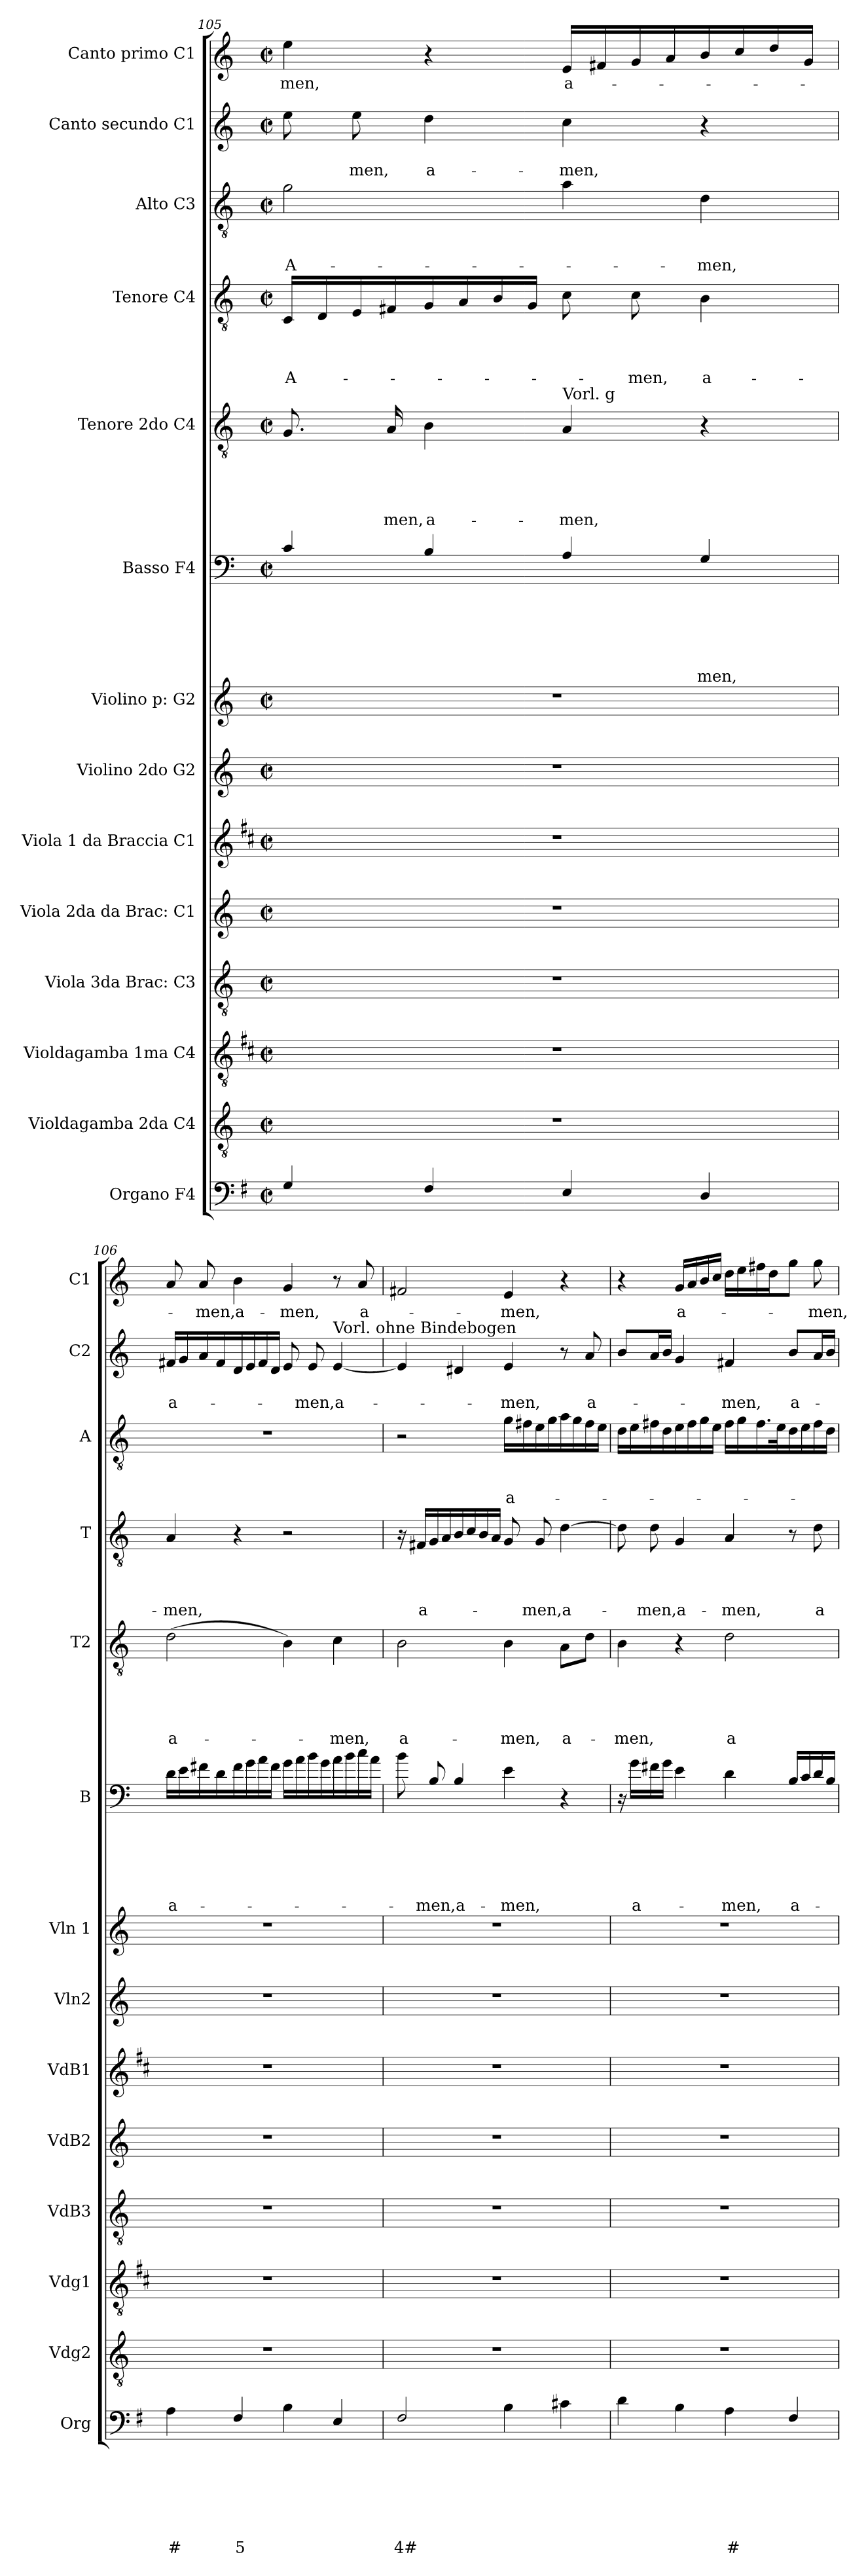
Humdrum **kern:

**kern	**text	**text	**text	**text	**text	**text	**text	**kern	**kern	**kern	**kern	**kern	**kern	**kern	**kern	**text	**text	**text	**text	**text	**text	**kern	**text	**text	**text	**text	**text	**kern	**text	**text	**text	**text	**kern	**text	**text	**text	**kern	**text	**text	**kern	**text
*part14	*part14	*part14	*part14	*part14	*part14	*part14	*part14	*part13	*part12	*part11	*part10	*part9	*part8	*part7	*part6	*part6	*part6	*part6	*part6	*part6	*part6	*part5	*part5	*part5	*part5	*part5	*part5	*part4	*part4	*part4	*part4	*part4	*part3	*part3	*part3	*part3	*part2	*part2	*part2	*part1	*part1
*staff14	*staff14	*staff14	*staff14	*staff14	*staff14	*staff14	*staff14	*staff13	*staff12	*staff11	*staff10	*staff9	*staff8	*staff7	*staff6	*staff6	*staff6	*staff6	*staff6	*staff6	*staff6	*staff5	*staff5	*staff5	*staff5	*staff5	*staff5	*staff4	*staff4	*staff4	*staff4	*staff4	*staff3	*staff3	*staff3	*staff3	*staff2	*staff2	*staff2	*staff1	*staff1
*I"Organo F4	*	*	*	*	*	*	*	*I"Violdagamba 2da C4	*I"Violdagamba 1ma C4	*I"Viola 3da Brac: C3	*I"Viola 2da da Brac: C1	*I"Viola 1 da Braccia C1	*I"Violino 2do G2	*I"Violino p: G2	*I"Basso F4	*	*	*	*	*	*	*I"Tenore 2do C4	*	*	*	*	*	*I"Tenore C4	*	*	*	*	*I"Alto C3	*	*	*	*I"Canto secundo C1	*	*	*I"Canto primo C1	*
*I'Org	*	*	*	*	*	*	*	*I'Vdg2	*I'Vdg1	*I'VdB3	*I'VdB2	*I'VdB1	*I'Vln2	*I'Vln 1	*I'B	*	*	*	*	*	*	*I'T2	*	*	*	*	*	*I'T	*	*	*	*	*I'A	*	*	*	*I'C2	*	*	*I'C1	*
*clefF4	*	*	*	*	*	*	*	*clefGv2	*clefGv2	*clefGv2	*clefG2	*clefG2	*clefG2	*clefG2	*clefF4	*	*	*	*	*	*	*clefGv2	*	*	*	*	*	*clefGv2	*	*	*	*	*clefGv2	*	*	*	*clefG2	*	*	*clefG2	*
*ITrd4c7	*	*	*	*	*	*	*	*	*ITrd1c2	*	*	*ITrd1c2	*	*	*ITrd8c14	*	*	*	*	*	*	*	*	*	*	*	*	*	*	*	*	*	*	*	*	*	*	*	*	*	*
*k[]	*	*	*	*	*	*	*	*k[]	*k[]	*k[]	*k[]	*k[]	*k[]	*k[]	*k[]	*	*	*	*	*	*	*k[]	*	*	*	*	*	*k[]	*	*	*	*	*k[]	*	*	*	*k[]	*	*	*k[]	*
*C:	*	*	*	*	*	*	*	*C:	*C:	*C:	*C:	*C:	*C:	*C:	*C:	*	*	*	*	*	*	*C:	*	*	*	*	*	*C:	*	*	*	*	*C:	*	*	*	*C:	*	*	*C:	*
*M2/2	*	*	*	*	*	*	*	*M2/2	*M2/2	*M2/2	*M2/2	*M2/2	*M2/2	*M2/2	*M2/2	*	*	*	*	*	*	*M2/2	*	*	*	*	*	*M2/2	*	*	*	*	*M2/2	*	*	*	*M2/2	*	*	*M2/2	*
*met(c|)	*	*	*	*	*	*	*	*met(c|)	*met(c|)	*met(c|)	*met(c|)	*met(c|)	*met(c|)	*met(c|)	*met(c|)	*	*	*	*	*	*	*met(c|)	*	*	*	*	*	*met(c|)	*	*	*	*	*met(c|)	*	*	*	*met(c|)	*	*	*met(c|)	*
=105	=105	=105	=105	=105	=105	=105	=105	=105	=105	=105	=105	=105	=105	=105	=105	=105	=105	=105	=105	=105	=105	=105	=105	=105	=105	=105	=105	=105	=105	=105	=105	=105	=105	=105	=105	=105	=105	=105	=105	=105	=105
!	!	!	!	!	!	!	!	!	!	!	!	!	!	!	!	!	!	!	!	!	!	!	!	!	!	!	!	!	!	!	!	!LO:LY:b	!	!	!	!LO:LY:b	!	!	!	!	!LO:LY:b
4C/	.	.	.	.	.	.	.	1r	1r	1r	1r	1r	1r	1r	4C/	.	.	.	.	.	.	8.G/	.	.	.	.	.	16C/LL	.	.	.	A-	2g\	.	.	A-	8ee\	.	.	4ee\	-men,
.	.	.	.	.	.	.	.	.	.	.	.	.	.	.	.	.	.	.	.	.	.	.	.	.	.	.	.	16D/	.	.	.	.	.	.	.	.	.	.	.	.	.
!	!	!	!	!	!	!	!	!	!	!	!	!	!	!	!	!	!	!	!	!	!	!	!	!	!	!	!	!	!	!	!	!	!	!	!	!	!	!	!LO:LY:b	!	!
.	.	.	.	.	.	.	.	.	.	.	.	.	.	.	.	.	.	.	.	.	.	.	.	.	.	.	.	16E/	.	.	.	.	.	.	.	.	8ee\	.	-men,	.	.
!	!	!	!	!	!	!	!	!	!	!	!	!	!	!	!	!	!	!	!	!	!	!	!	!	!	!	!LO:LY:b	!	!	!	!	!	!	!	!	!	!	!	!	!	!
.	.	.	.	.	.	.	.	.	.	.	.	.	.	.	.	.	.	.	.	.	.	16A/	.	.	.	.	-men,	16F#X/	.	.	.	.	.	.	.	.	.	.	.	.	.
!	!	!	!	!	!	!	!	!	!	!	!	!	!	!	!	!	!	!	!	!	!	!	!	!	!	!	!LO:LY:b	!	!	!	!	!	!	!	!	!	!	!	!LO:LY:b	!	!
4BB/	.	.	.	.	.	.	.	.	.	.	.	.	.	.	4BB/	.	.	.	.	.	.	4B\	.	.	.	.	a-	16G/	.	.	.	.	.	.	.	.	4dd\	.	a-	4r	.
.	.	.	.	.	.	.	.	.	.	.	.	.	.	.	.	.	.	.	.	.	.	.	.	.	.	.	.	16A/	.	.	.	.	.	.	.	.	.	.	.	.	.
.	.	.	.	.	.	.	.	.	.	.	.	.	.	.	.	.	.	.	.	.	.	.	.	.	.	.	.	16B/	.	.	.	.	.	.	.	.	.	.	.	.	.
.	.	.	.	.	.	.	.	.	.	.	.	.	.	.	.	.	.	.	.	.	.	.	.	.	.	.	.	16G/JJ	.	.	.	.	.	.	.	.	.	.	.	.	.
!	!	!	!	!	!	!	!	!	!	!	!	!	!	!	!	!	!	!	!	!	!	!LO:TX:a:t=Vorl. g	!	!	!	!	!	!	!	!	!	!	!	!	!	!	!	!	!	!	!
!	!	!	!	!	!	!	!	!	!	!	!	!	!	!	!	!	!	!	!	!	!	!	!	!	!	!	!LO:LY:b	!	!	!	!	!	!	!	!	!	!	!	!LO:LY:b	!	!LO:LY:b
4AA/	.	.	.	.	.	.	.	.	.	.	.	.	.	.	4AA/	.	.	.	.	.	.	4A/	.	.	.	.	-men,	8c\	.	.	.	.	4a\	.	.	.	4cc\	.	-men,	16e/LL	a-
.	.	.	.	.	.	.	.	.	.	.	.	.	.	.	.	.	.	.	.	.	.	.	.	.	.	.	.	.	.	.	.	.	.	.	.	.	.	.	.	16f#X/	.
!	!	!	!	!	!	!	!	!	!	!	!	!	!	!	!	!	!	!	!	!	!	!	!	!	!	!	!	!	!	!	!	!LO:LY:b	!	!	!	!	!	!	!	!	!
.	.	.	.	.	.	.	.	.	.	.	.	.	.	.	.	.	.	.	.	.	.	.	.	.	.	.	.	8c\	.	.	.	-men,	.	.	.	.	.	.	.	16g/	.
.	.	.	.	.	.	.	.	.	.	.	.	.	.	.	.	.	.	.	.	.	.	.	.	.	.	.	.	.	.	.	.	.	.	.	.	.	.	.	.	16a/	.
!	!	!	!	!	!	!	!	!	!	!	!	!	!	!	!	!	!	!	!	!	!LO:LY:b	!	!	!	!	!	!	!	!	!	!	!LO:LY:b	!	!	!	!LO:LY:b	!	!	!	!	!
4GG/	.	.	.	.	.	.	.	.	.	.	.	.	.	.	4GG/	.	.	.	.	.	-men,	4r	.	.	.	.	.	4B\	.	.	.	a-	4d\	.	.	-men,	4r	.	.	16b/	.
.	.	.	.	.	.	.	.	.	.	.	.	.	.	.	.	.	.	.	.	.	.	.	.	.	.	.	.	.	.	.	.	.	.	.	.	.	.	.	.	16cc/	.
.	.	.	.	.	.	.	.	.	.	.	.	.	.	.	.	.	.	.	.	.	.	.	.	.	.	.	.	.	.	.	.	.	.	.	.	.	.	.	.	16dd/	.
.	.	.	.	.	.	.	.	.	.	.	.	.	.	.	.	.	.	.	.	.	.	.	.	.	.	.	.	.	.	.	.	.	.	.	.	.	.	.	.	16g/JJ	.
!!LO:PB:g=z
=106	=106	=106	=106	=106	=106	=106	=106	=106	=106	=106	=106	=106	=106	=106	=106	=106	=106	=106	=106	=106	=106	=106	=106	=106	=106	=106	=106	=106	=106	=106	=106	=106	=106	=106	=106	=106	=106	=106	=106	=106	=106
!	!	!	!	!	!	!	!LO:LY:b	!	!	!	!	!	!	!	!	!	!	!	!	!	!LO:LY:b	!	!	!	!	!	!LO:LY:b	!	!	!	!	!LO:LY:b	!	!	!	!	!	!	!LO:LY:b	!	!
4D\	.	.	.	.	.	.	#	1r	1r	1r	1r	1r	1r	1r	16D\LL	.	.	.	.	.	a-	(>2d\	.	.	.	.	a-	4A/	.	.	.	-men,	1r	.	.	.	16f#X/LL	.	a-	8a/	.
.	.	.	.	.	.	.	.	.	.	.	.	.	.	.	16E\	.	.	.	.	.	.	.	.	.	.	.	.	.	.	.	.	.	.	.	.	.	16g/	.	.	.	.
!	!	!	!	!	!	!	!	!	!	!	!	!	!	!	!	!	!	!	!	!	!	!	!	!	!	!	!	!	!	!	!	!	!	!	!	!	!	!	!	!	!LO:LY:b
.	.	.	.	.	.	.	.	.	.	.	.	.	.	.	16F#X\	.	.	.	.	.	.	.	.	.	.	.	.	.	.	.	.	.	.	.	.	.	16a/	.	.	8a/	-men,
.	.	.	.	.	.	.	.	.	.	.	.	.	.	.	16D\	.	.	.	.	.	.	.	.	.	.	.	.	.	.	.	.	.	.	.	.	.	16f#/	.	.	.	.
!	!	!	!	!	!	!	!LO:LY:b	!	!	!	!	!	!	!	!	!	!	!	!	!	!	!	!	!	!	!	!	!	!	!	!	!	!	!	!	!	!	!	!	!	!LO:LY:b
4BB/	.	.	.	.	.	.	5	.	.	.	.	.	.	.	16F#\	.	.	.	.	.	.	.	.	.	.	.	.	4r	.	.	.	.	.	.	.	.	16d/	.	.	4b\	a-
.	.	.	.	.	.	.	.	.	.	.	.	.	.	.	16G\	.	.	.	.	.	.	.	.	.	.	.	.	.	.	.	.	.	.	.	.	.	16e/	.	.	.	.
.	.	.	.	.	.	.	.	.	.	.	.	.	.	.	16A\	.	.	.	.	.	.	.	.	.	.	.	.	.	.	.	.	.	.	.	.	.	16f#/	.	.	.	.
.	.	.	.	.	.	.	.	.	.	.	.	.	.	.	16F#\JJ	.	.	.	.	.	.	.	.	.	.	.	.	.	.	.	.	.	.	.	.	.	16d/JJ	.	.	.	.
!	!	!	!	!	!	!	!	!	!	!	!	!	!	!	!	!	!	!	!	!	!	!	!	!	!	!	!	!	!	!	!	!	!	!	!	!	!	!	!	!	!LO:LY:b
4E\	.	.	.	.	.	.	.	.	.	.	.	.	.	.	16G\LL	.	.	.	.	.	.	4B\)	.	.	.	.	.	2r	.	.	.	.	.	.	.	.	8e/	.	.	4g/	-men,
.	.	.	.	.	.	.	.	.	.	.	.	.	.	.	16A\	.	.	.	.	.	.	.	.	.	.	.	.	.	.	.	.	.	.	.	.	.	.	.	.	.	.
!	!	!	!	!	!	!	!	!	!	!	!	!	!	!	!	!	!	!	!	!	!	!	!	!	!	!	!	!	!	!	!	!	!	!	!	!	!	!	!LO:LY:b	!	!
.	.	.	.	.	.	.	.	.	.	.	.	.	.	.	16B\	.	.	.	.	.	.	.	.	.	.	.	.	.	.	.	.	.	.	.	.	.	8e/	.	-men,	.	.
.	.	.	.	.	.	.	.	.	.	.	.	.	.	.	16G\	.	.	.	.	.	.	.	.	.	.	.	.	.	.	.	.	.	.	.	.	.	.	.	.	.	.
!	!	!	!	!	!	!	!	!	!	!	!	!	!	!	!	!	!	!	!	!	!	!	!	!	!	!	!	!	!	!	!	!	!	!	!	!	!LO:TX:a:t=Vorl. ohne Bindebogen	!	!	!	!
!	!	!	!	!	!	!	!	!	!	!	!	!	!	!	!	!	!	!	!	!	!	!	!	!	!	!	!LO:LY:b	!	!	!	!	!	!	!	!	!	!	!	!LO:LY:b	!	!
4AA/	.	.	.	.	.	.	.	.	.	.	.	.	.	.	16A\	.	.	.	.	.	.	4c\	.	.	.	.	-men,	.	.	.	.	.	.	.	.	.	[4e/	.	a-	8r	.
.	.	.	.	.	.	.	.	.	.	.	.	.	.	.	16B\	.	.	.	.	.	.	.	.	.	.	.	.	.	.	.	.	.	.	.	.	.	.	.	.	.	.
!	!	!	!	!	!	!	!	!	!	!	!	!	!	!	!	!	!	!	!	!	!	!	!	!	!	!	!	!	!	!	!	!	!	!	!	!	!	!	!	!	!LO:LY:b
.	.	.	.	.	.	.	.	.	.	.	.	.	.	.	16c\	.	.	.	.	.	.	.	.	.	.	.	.	.	.	.	.	.	.	.	.	.	.	.	.	8a/	a-
.	.	.	.	.	.	.	.	.	.	.	.	.	.	.	16A\JJ	.	.	.	.	.	.	.	.	.	.	.	.	.	.	.	.	.	.	.	.	.	.	.	.	.	.
=107	=107	=107	=107	=107	=107	=107	=107	=107	=107	=107	=107	=107	=107	=107	=107	=107	=107	=107	=107	=107	=107	=107	=107	=107	=107	=107	=107	=107	=107	=107	=107	=107	=107	=107	=107	=107	=107	=107	=107	=107	=107
!	!	!	!	!	!	!	!LO:LY:b	!	!	!	!	!	!	!	!	!	!	!	!	!	!	!	!	!	!	!	!LO:LY:b	!	!	!	!	!	!	!	!	!	!	!	!	!	!
2BB/	.	.	.	.	.	.	4#	1r	1r	1r	1r	1r	1r	1r	8B\	.	.	.	.	.	.	2B\	.	.	.	.	a-	16r	.	.	.	.	2r	.	.	.	4e/]	.	.	2f#X/	.
!	!	!	!	!	!	!	!	!	!	!	!	!	!	!	!	!	!	!	!	!	!	!	!	!	!	!	!	!	!	!	!	!LO:LY:b	!	!	!	!	!	!	!	!	!
.	.	.	.	.	.	.	.	.	.	.	.	.	.	.	.	.	.	.	.	.	.	.	.	.	.	.	.	16F#X/LL	.	.	.	a-	.	.	.	.	.	.	.	.	.
!	!	!	!	!	!	!	!	!	!	!	!	!	!	!	!	!	!	!	!	!	!LO:LY:b	!	!	!	!	!	!	!	!	!	!	!	!	!	!	!	!	!	!	!	!
.	.	.	.	.	.	.	.	.	.	.	.	.	.	.	8BB/	.	.	.	.	.	-men,	.	.	.	.	.	.	16G/	.	.	.	.	.	.	.	.	.	.	.	.	.
.	.	.	.	.	.	.	.	.	.	.	.	.	.	.	.	.	.	.	.	.	.	.	.	.	.	.	.	16A/	.	.	.	.	.	.	.	.	.	.	.	.	.
!	!	!	!	!	!	!	!	!	!	!	!	!	!	!	!	!	!	!	!	!	!LO:LY:b	!	!	!	!	!	!	!	!	!	!	!	!	!	!	!	!	!	!	!	!
.	.	.	.	.	.	.	.	.	.	.	.	.	.	.	4BB/	.	.	.	.	.	a-	.	.	.	.	.	.	16B/	.	.	.	.	.	.	.	.	4d#X/	.	.	.	.
.	.	.	.	.	.	.	.	.	.	.	.	.	.	.	.	.	.	.	.	.	.	.	.	.	.	.	.	16c/	.	.	.	.	.	.	.	.	.	.	.	.	.
.	.	.	.	.	.	.	.	.	.	.	.	.	.	.	.	.	.	.	.	.	.	.	.	.	.	.	.	16B/	.	.	.	.	.	.	.	.	.	.	.	.	.
.	.	.	.	.	.	.	.	.	.	.	.	.	.	.	.	.	.	.	.	.	.	.	.	.	.	.	.	16A/JJ	.	.	.	.	.	.	.	.	.	.	.	.	.
!	!	!	!	!	!	!	!	!	!	!	!	!	!	!	!	!	!	!	!	!	!LO:LY:b	!	!	!	!	!	!LO:LY:b	!	!	!	!	!	!	!	!	!LO:LY:b	!	!	!LO:LY:b	!	!LO:LY:b
4E\	.	.	.	.	.	.	.	.	.	.	.	.	.	.	4E\	.	.	.	.	.	-men,	4B\	.	.	.	.	-men,	8G/	.	.	.	.	16g\LL	.	.	a-	4e/	.	-men,	4e/	-men,
.	.	.	.	.	.	.	.	.	.	.	.	.	.	.	.	.	.	.	.	.	.	.	.	.	.	.	.	.	.	.	.	.	16f#X\	.	.	.	.	.	.	.	.
!	!	!	!	!	!	!	!	!	!	!	!	!	!	!	!	!	!	!	!	!	!	!	!	!	!	!	!	!	!	!	!	!LO:LY:b	!	!	!	!	!	!	!	!	!
.	.	.	.	.	.	.	.	.	.	.	.	.	.	.	.	.	.	.	.	.	.	.	.	.	.	.	.	8G/	.	.	.	-men,	16e\	.	.	.	.	.	.	.	.
.	.	.	.	.	.	.	.	.	.	.	.	.	.	.	.	.	.	.	.	.	.	.	.	.	.	.	.	.	.	.	.	.	16g\	.	.	.	.	.	.	.	.
!	!	!	!	!	!	!	!	!	!	!	!	!	!	!	!	!	!	!	!	!	!	!	!	!	!	!	!LO:LY:b	!	!	!	!	!LO:LY:b	!	!	!	!	!	!	!	!	!
4F#X\	.	.	.	.	.	.	.	.	.	.	.	.	.	.	4r	.	.	.	.	.	.	8A\L	.	.	.	.	a-	[4d\	.	.	.	a-	16a\	.	.	.	8r	.	.	4r	.
.	.	.	.	.	.	.	.	.	.	.	.	.	.	.	.	.	.	.	.	.	.	.	.	.	.	.	.	.	.	.	.	.	16g\	.	.	.	.	.	.	.	.
!	!	!	!	!	!	!	!	!	!	!	!	!	!	!	!	!	!	!	!	!	!	!	!	!	!	!	!	!	!	!	!	!	!	!	!	!	!	!	!LO:LY:b	!	!
.	.	.	.	.	.	.	.	.	.	.	.	.	.	.	.	.	.	.	.	.	.	8d\J	.	.	.	.	.	.	.	.	.	.	16f#\	.	.	.	8a/	.	a-	.	.
.	.	.	.	.	.	.	.	.	.	.	.	.	.	.	.	.	.	.	.	.	.	.	.	.	.	.	.	.	.	.	.	.	16e\JJ	.	.	.	.	.	.	.	.
=108	=108	=108	=108	=108	=108	=108	=108	=108	=108	=108	=108	=108	=108	=108	=108	=108	=108	=108	=108	=108	=108	=108	=108	=108	=108	=108	=108	=108	=108	=108	=108	=108	=108	=108	=108	=108	=108	=108	=108	=108	=108
!	!	!	!	!	!	!	!	!	!	!	!	!	!	!	!	!	!	!	!	!	!	!	!	!	!	!	!LO:LY:b	!	!	!	!	!	!	!	!	!	!	!	!	!	!
4G\	.	.	.	.	.	.	.	1r	1r	1r	1r	1r	1r	1r	16r	.	.	.	.	.	.	4B\	.	.	.	.	-men,	8d\]	.	.	.	.	16d\LL	.	.	.	8b/L	.	.	4r	.
!	!	!	!	!	!	!	!	!	!	!	!	!	!	!	!	!	!	!	!	!	!LO:LY:b	!	!	!	!	!	!	!	!	!	!	!	!	!	!	!	!	!	!	!	!
.	.	.	.	.	.	.	.	.	.	.	.	.	.	.	16G\LL	.	.	.	.	.	a-	.	.	.	.	.	.	.	.	.	.	.	16e\	.	.	.	.	.	.	.	.
!	!	!	!	!	!	!	!	!	!	!	!	!	!	!	!	!	!	!	!	!	!	!	!	!	!	!	!	!	!	!	!	!LO:LY:b	!	!	!	!	!	!	!	!	!
.	.	.	.	.	.	.	.	.	.	.	.	.	.	.	16F#X\	.	.	.	.	.	.	.	.	.	.	.	.	8d\	.	.	.	-men,	16f#X\	.	.	.	16a/L	.	.	.	.
.	.	.	.	.	.	.	.	.	.	.	.	.	.	.	16G\JJ	.	.	.	.	.	.	.	.	.	.	.	.	.	.	.	.	.	16d\	.	.	.	16b/JJ	.	.	.	.
!	!	!	!	!	!	!	!	!	!	!	!	!	!	!	!	!	!	!	!	!	!	!	!	!	!	!	!	!	!	!	!	!LO:LY:b	!	!	!	!	!	!	!	!	!LO:LY:b
4E\	.	.	.	.	.	.	.	.	.	.	.	.	.	.	4E\	.	.	.	.	.	.	4r	.	.	.	.	.	4G/	.	.	.	a-	16e\	.	.	.	4g/	.	.	16g/LL	a-
.	.	.	.	.	.	.	.	.	.	.	.	.	.	.	.	.	.	.	.	.	.	.	.	.	.	.	.	.	.	.	.	.	16f#\	.	.	.	.	.	.	16a/	.
.	.	.	.	.	.	.	.	.	.	.	.	.	.	.	.	.	.	.	.	.	.	.	.	.	.	.	.	.	.	.	.	.	16g\	.	.	.	.	.	.	16b/	.
.	.	.	.	.	.	.	.	.	.	.	.	.	.	.	.	.	.	.	.	.	.	.	.	.	.	.	.	.	.	.	.	.	16e\JJ	.	.	.	.	.	.	16cc/JJ	.
!	!	!	!	!	!	!	!LO:LY:b	!	!	!	!	!	!	!	!	!	!	!	!	!	!LO:LY:b	!	!	!	!	!	!LO:LY:b	!	!	!	!	!LO:LY:b	!	!	!	!	!	!	!LO:LY:b	!	!
4D\	.	.	.	.	.	.	#	.	.	.	.	.	.	.	4D\	.	.	.	.	.	-men,	2d\	.	.	.	.	a-	4A/	.	.	.	-men,	16f#\LL	.	.	.	4f#X/	.	-men,	16dd\LL	.
.	.	.	.	.	.	.	.	.	.	.	.	.	.	.	.	.	.	.	.	.	.	.	.	.	.	.	.	.	.	.	.	.	16g\	.	.	.	.	.	.	16ee\	.
.	.	.	.	.	.	.	.	.	.	.	.	.	.	.	.	.	.	.	.	.	.	.	.	.	.	.	.	.	.	.	.	.	16.f#\	.	.	.	.	.	.	16ff#\	.
.	.	.	.	.	.	.	.	.	.	.	.	.	.	.	.	.	.	.	.	.	.	.	.	.	.	.	.	.	.	.	.	.	.	.	.	.	.	.	.	16dd\J	.
.	.	.	.	.	.	.	.	.	.	.	.	.	.	.	.	.	.	.	.	.	.	.	.	.	.	.	.	.	.	.	.	.	32e\k	.	.	.	.	.	.	.	.
!	!	!	!	!	!	!	!	!	!	!	!	!	!	!	!	!	!	!	!	!	!LO:LY:b	!	!	!	!	!	!	!	!	!	!	!	!	!	!	!	!	!	!LO:LY:b	!	!
4BB/	.	.	.	.	.	.	.	.	.	.	.	.	.	.	16BB/LL	.	.	.	.	.	a-	.	.	.	.	.	.	8r	.	.	.	.	16d\	.	.	.	8b/L	.	a-	8gg\J	.
.	.	.	.	.	.	.	.	.	.	.	.	.	.	.	16C/	.	.	.	.	.	.	.	.	.	.	.	.	.	.	.	.	.	16e\	.	.	.	.	.	.	.	.
!	!	!	!	!	!	!	!	!	!	!	!	!	!	!	!	!	!	!	!	!	!	!	!	!	!	!	!	!	!	!	!	!LO:LY:b	!	!	!	!	!	!	!	!	!LO:LY:b
.	.	.	.	.	.	.	.	.	.	.	.	.	.	.	16D/	.	.	.	.	.	.	.	.	.	.	.	.	8d\	.	.	.	a-	16f#\	.	.	.	16a/L	.	.	8gg\	-men,
.	.	.	.	.	.	.	.	.	.	.	.	.	.	.	16BB/JJ	.	.	.	.	.	.	.	.	.	.	.	.	.	.	.	.	.	16d\JJ	.	.	.	16b/JJ	.	.	.	.
=	=	=	=	=	=	=	=	=	=	=	=	=	=	=	=	=	=	=	=	=	=	=	=	=	=	=	=	=	=	=	=	=	=	=	=	=	=	=	=	=	=
*-	*-	*-	*-	*-	*-	*-	*-	*-	*-	*-	*-	*-	*-	*-	*-	*-	*-	*-	*-	*-	*-	*-	*-	*-	*-	*-	*-	*-	*-	*-	*-	*-	*-	*-	*-	*-	*-	*-	*-	*-	*-
